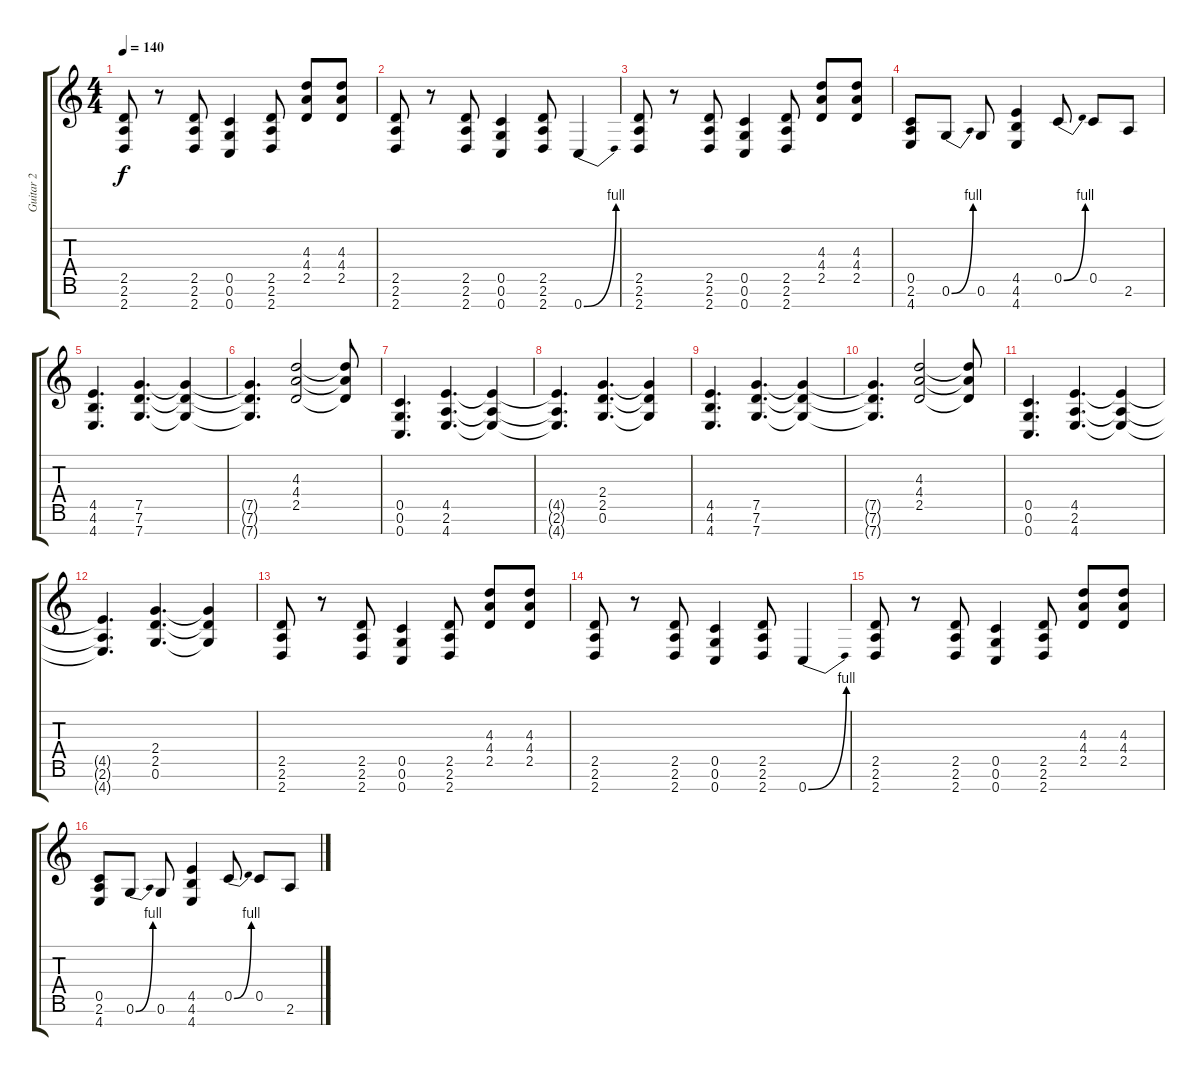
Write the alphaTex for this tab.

\track ("Guitar 2" "Guitar 2") {solo instrument overdrivenguitar}
\staff {score tabs}
\tuning (G4 Eb4 Bb3 F3 C3 G2 C2) {hide}
\ts (4 4)
\tempo 140
\clef g2
\ks c
(2.5 2.6 2.7).8{dy f} r.8 (2.5 2.6 2.7).8 (0.5 0.6 0.7).4 (2.5 2.6 2.7).8 (4.3 4.4 2.5).8 (4.3 4.4 2.5).8 |
(2.5 2.6 2.7).8 r.8 (2.5 2.6 2.7).8 (0.5 0.6 0.7).4 (2.5 2.6 2.7).8 0.7{be (bend 0 0 60 4)}.4 |
(2.5 2.6 2.7).8 r.8 (2.5 2.6 2.7).8 (0.5 0.6 0.7).4 (2.5 2.6 2.7).8 (4.3 4.4 2.5).8 (4.3 4.4 2.5).8 |
(0.5 2.6 4.7).8 0.6{be (bend 0 0 60 4)}.8 0.6.8 (4.5 4.6 4.7).4 0.5{be (bend 0 0 60 4)}.8 0.5.8 2.6.8 |
(4.5 4.6 4.7).4{d} (7.5 7.6 7.7).4{d} (7.5{t} 7.6{t} 7.7{t}).4 |
(7.5{t} 7.6{t} 7.7{t}).4{d} (4.3 4.4 2.5).2 (4.3{t} 4.4{t} 2.5{t}).8 |
(0.5 0.6 0.7).4{d} (4.5 2.6 4.7).4{d} (4.5{t} 2.6{t} 4.7{t}).4 |
(4.5{t} 2.6{t} 4.7{t}).4{d} (2.4 2.5 0.6).4{d} (2.4{t} 2.5{t} 0.6{t}).4 |
(4.5 4.6 4.7).4{d} (7.5 7.6 7.7).4{d} (7.5{t} 7.6{t} 7.7{t}).4 |
(7.5{t} 7.6{t} 7.7{t}).4{d} (4.3 4.4 2.5).2 (4.3{t} 4.4{t} 2.5{t}).8 |
(0.5 0.6 0.7).4{d} (4.5 2.6 4.7).4{d} (4.5{t} 2.6{t} 4.7{t}).4 |
(4.5{t} 2.6{t} 4.7{t}).4{d} (2.4 2.5 0.6).4{d} (2.4{t} 2.5{t} 0.6{t}).4 |
(2.5 2.6 2.7).8 r.8 (2.5 2.6 2.7).8 (0.5 0.6 0.7).4 (2.5 2.6 2.7).8 (4.3 4.4 2.5).8 (4.3 4.4 2.5).8 |
(2.5 2.6 2.7).8 r.8 (2.5 2.6 2.7).8 (0.5 0.6 0.7).4 (2.5 2.6 2.7).8 0.7{be (bend 0 0 60 4)}.4 |
(2.5 2.6 2.7).8 r.8 (2.5 2.6 2.7).8 (0.5 0.6 0.7).4 (2.5 2.6 2.7).8 (4.3 4.4 2.5).8 (4.3 4.4 2.5).8 |
(0.5 2.6 4.7).8 0.6{be (bend 0 0 60 4)}.8 0.6.8 (4.5 4.6 4.7).4 0.5{be (bend 0 0 60 4)}.8 0.5.8 2.6.8
